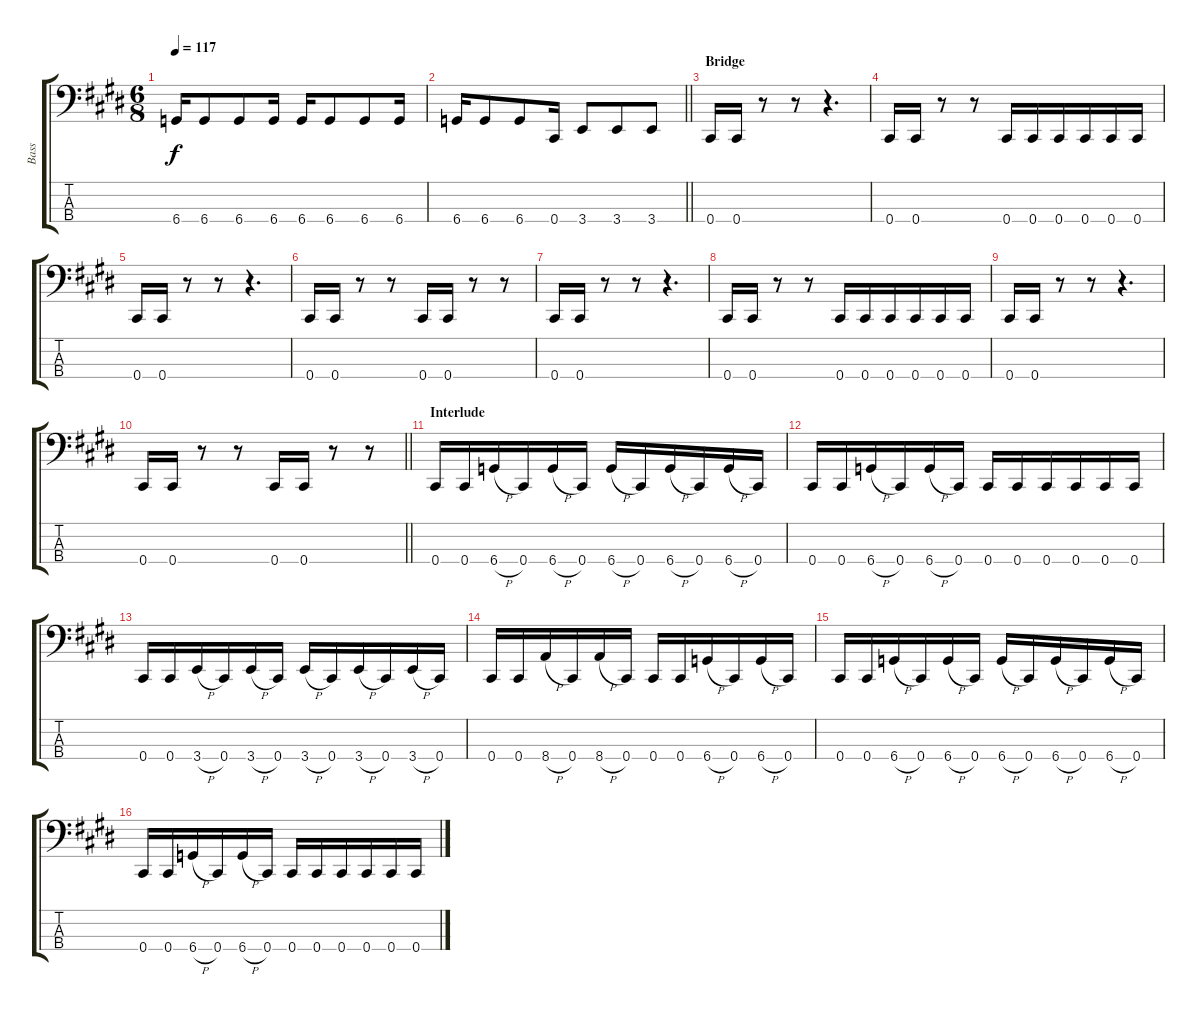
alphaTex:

\track ("Bass" "Bass") {instrument electricbassfinger}
\staff {score tabs}
\tuning (Gb2 Db2 Ab1 Db1) {hide}
\ts (6 8)
\tempo 117
\clef f4
\ks c#minor
6.4.16{dy f} 6.4.8 6.4.8 6.4.16 6.4.16 6.4.8 6.4.8 6.4.16 |
\barLineRight lightlight
6.4.16 6.4.8 6.4.8 0.4.16 3.4.8 3.4.8 3.4.8 |
\section ("" "Bridge")
0.4.16 0.4.16 r.8 r.8 r.4{d} |
0.4.16 0.4.16 r.8 r.8 0.4.16 0.4.16 0.4.16 0.4.16 0.4.16 0.4.16 |
0.4.16 0.4.16 r.8 r.8 r.4{d} |
0.4.16 0.4.16 r.8 r.8 0.4.16 0.4.16 r.8 r.8 |
0.4.16 0.4.16 r.8 r.8 r.4{d} |
0.4.16 0.4.16 r.8 r.8 0.4.16 0.4.16 0.4.16 0.4.16 0.4.16 0.4.16 |
0.4.16 0.4.16 r.8 r.8 r.4{d} |
\barLineRight lightlight
0.4.16 0.4.16 r.8 r.8 0.4.16 0.4.16 r.8 r.8 |
\section ("" "Interlude")
0.4.16 0.4.16 6.4{h}.16 0.4.16 6.4{h}.16 0.4.16 6.4{h}.16 0.4.16 6.4{h}.16 0.4.16 6.4{h}.16 0.4.16 |
0.4.16 0.4.16 6.4{h}.16 0.4.16 6.4{h}.16 0.4.16 0.4.16 0.4.16 0.4.16 0.4.16 0.4.16 0.4.16 |
0.4.16 0.4.16 3.4{h}.16 0.4.16 3.4{h}.16 0.4.16 3.4{h}.16 0.4.16 3.4{h}.16 0.4.16 3.4{h}.16 0.4.16 |
0.4.16 0.4.16 8.4{h}.16 0.4.16 8.4{h}.16 0.4.16 0.4.16 0.4.16 6.4{h}.16 0.4.16 6.4{h}.16 0.4.16 |
0.4.16 0.4.16 6.4{h}.16 0.4.16 6.4{h}.16 0.4.16 6.4{h}.16 0.4.16 6.4{h}.16 0.4.16 6.4{h}.16 0.4.16 |
0.4.16 0.4.16 6.4{h}.16 0.4.16 6.4{h}.16 0.4.16 0.4.16 0.4.16 0.4.16 0.4.16 0.4.16 0.4.16
